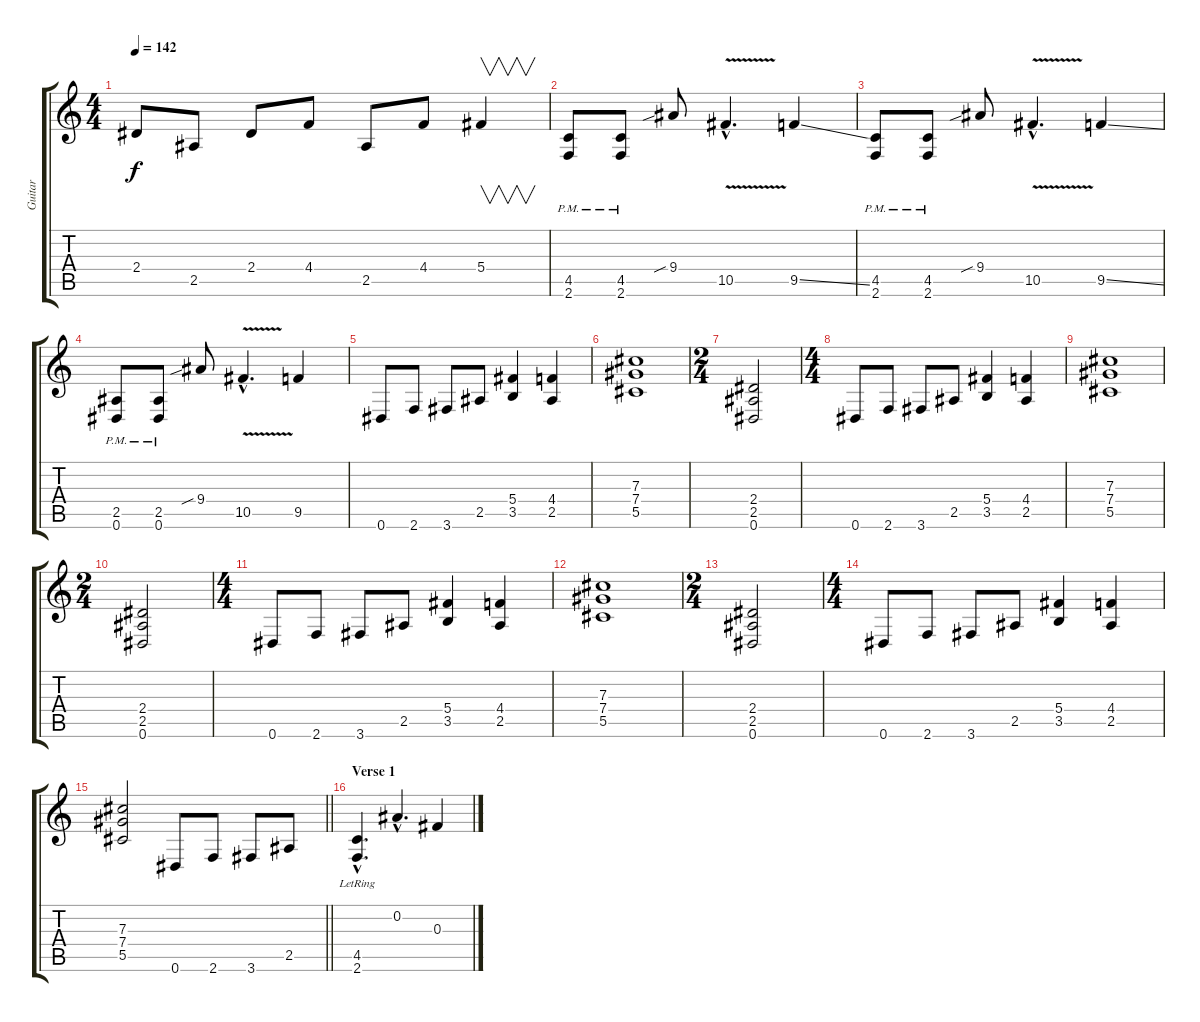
\track ("Guitar" "Guitar") {instrument distortionguitar}
\staff {score tabs}
\tuning (Eb4 Bb3 Gb3 Db3 Ab2 Eb2) {hide}
\ts (4 4)
\tempo 142
\clef g2
\ks c
2.4.8{dy f} 2.5.8 2.4.8 4.4.8 2.5.8 4.4.8 5.4.4{v} |
(4.5{pm} 2.6{pm}).8 (4.5{pm} 2.6{pm}).8 9.4{sib}.8 10.5{v hac}.4{d} 9.5{ss}.4 |
(4.5{pm} 2.6{pm}).8 (4.5{pm} 2.6{pm}).8 9.4{sib}.8 10.5{v hac}.4{d} 9.5{ss}.4 |
(2.5{pm} 0.6{pm}).8 (2.5{pm} 0.6{pm}).8 9.4{sib}.8 10.5{v hac}.4{d} 9.5.4 |
0.6.8 2.6.8 3.6.8 2.5.8 (5.4 3.5).4 (4.4 2.5).4 |
(7.3 7.4 5.5).1 |
\ts (2 4)
(2.4 2.5 0.6).2 |
\ts (4 4)
0.6.8 2.6.8 3.6.8 2.5.8 (5.4 3.5).4 (4.4 2.5).4 |
(7.3 7.4 5.5).1 |
\ts (2 4)
(2.4 2.5 0.6).2 |
\ts (4 4)
0.6.8 2.6.8 3.6.8 2.5.8 (5.4 3.5).4 (4.4 2.5).4 |
(7.3 7.4 5.5).1 |
\ts (2 4)
(2.4 2.5 0.6).2 |
\ts (4 4)
0.6.8 2.6.8 3.6.8 2.5.8 (5.4 3.5).4 (4.4 2.5).4 |
\barLineRight lightlight
(7.3 7.4 5.5).2 0.6.8 2.6.8 3.6.8 2.5.8 |
\section ("" "Verse 1")
(4.5{hac lr} 2.6{hac lr}).4{d} 0.2{hac}.4{d instrument electricguitarclean} 0.3.4
